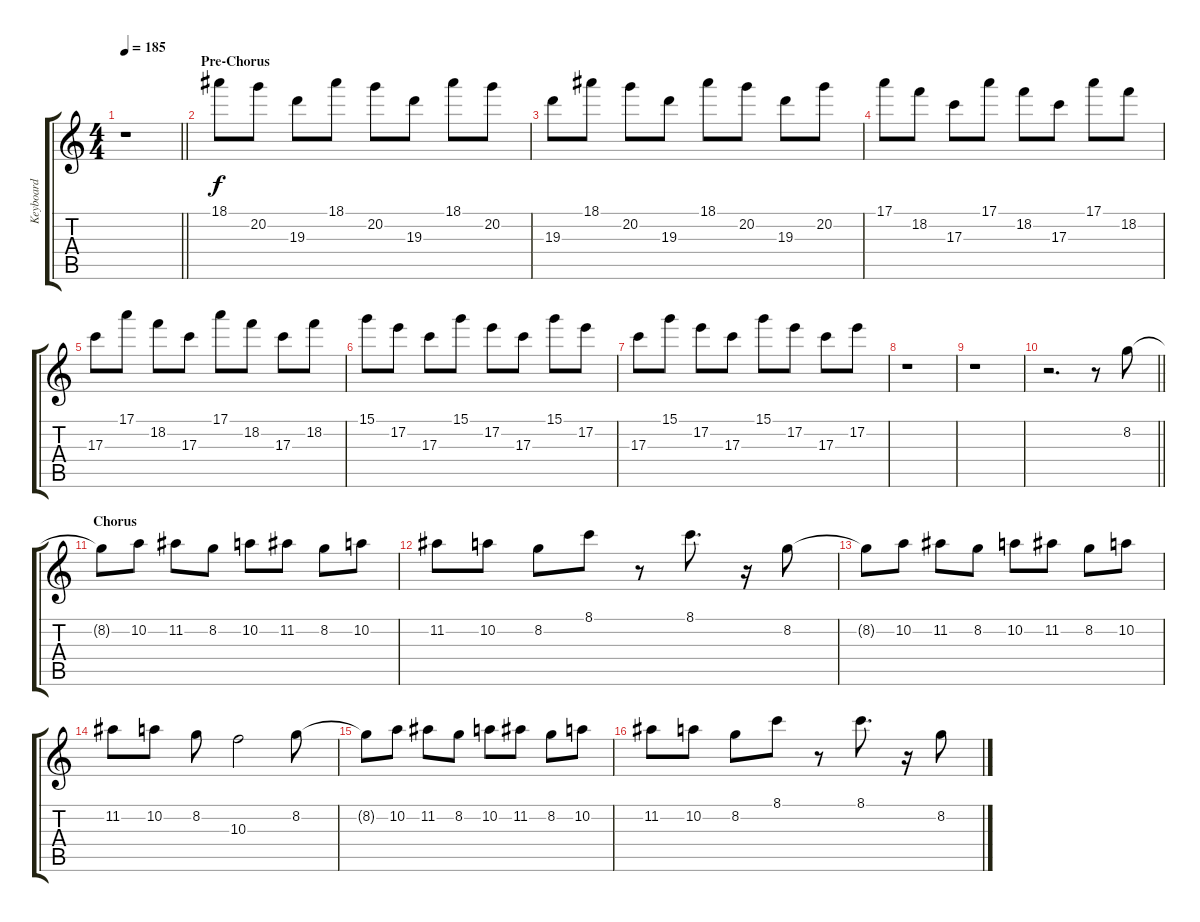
\track ("Keyboard" "Keyboard") {instrument electricguitarclean}
\staff {score tabs}
\tuning (E4 B3 G3 D3 A2 E2) {hide}
\ts (4 4)
\tempo 185
\clef g2
\barLineRight lightlight
\ks c
r.1{dy f} |
\section ("" "Pre-Chorus")
18.1.8 20.2.8 19.3.8 18.1.8 20.2.8 19.3.8 18.1.8 20.2.8 |
19.3.8 18.1.8 20.2.8 19.3.8 18.1.8 20.2.8 19.3.8 20.2.8 |
17.1.8 18.2.8 17.3.8 17.1.8 18.2.8 17.3.8 17.1.8 18.2.8 |
17.3.8 17.1.8 18.2.8 17.3.8 17.1.8 18.2.8 17.3.8 18.2.8 |
15.1.8 17.2.8 17.3.8 15.1.8 17.2.8 17.3.8 15.1.8 17.2.8 |
17.3.8 15.1.8 17.2.8 17.3.8 15.1.8 17.2.8 17.3.8 17.2.8 |
r.1 |
r.1 |
\barLineRight lightlight
r.2{d} r.8 8.2.8 |
\section ("" "Chorus")
8.2{t}.8 10.2.8 11.2.8 8.2.8 10.2.8 11.2.8 8.2.8 10.2.8 |
11.2.8 10.2.8 8.2.8 8.1.8 r.8 8.1.8{d} r.16 8.2.8 |
8.2{t}.8 10.2.8 11.2.8 8.2.8 10.2.8 11.2.8 8.2.8 10.2.8 |
11.2.8 10.2.8 8.2.8 10.3.2 8.2.8 |
8.2{t}.8 10.2.8 11.2.8 8.2.8 10.2.8 11.2.8 8.2.8 10.2.8 |
11.2.8 10.2.8 8.2.8 8.1.8 r.8 8.1.8{d} r.16 8.2.8
